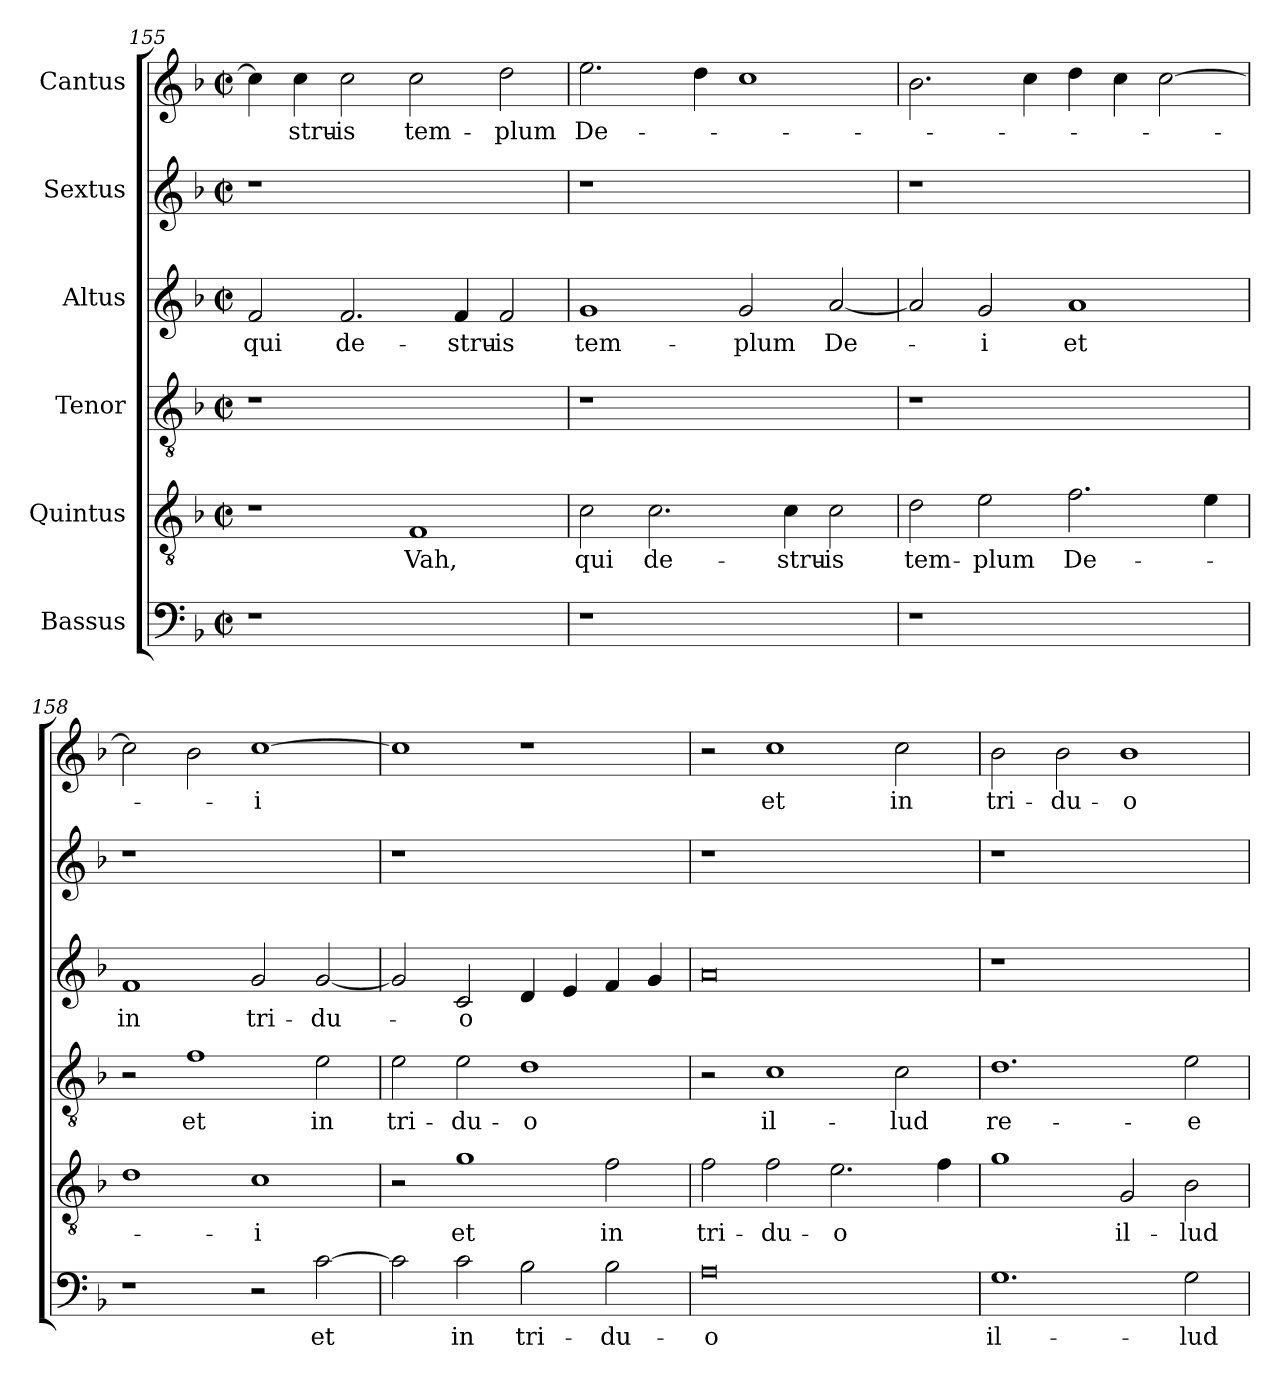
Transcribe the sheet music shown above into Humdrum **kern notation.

**kern	**text	**kern	**text	**kern	**text	**kern	**text	**kern	**kern	**text
*part6	*part6	*part5	*part5	*part4	*part4	*part3	*part3	*part2	*part1	*part1
*staff6	*staff6	*staff5	*staff5	*staff4	*staff4	*staff3	*staff3	*staff2	*staff1	*staff1
*I"Bassus	*	*I"Quintus	*	*I"Tenor	*	*I"Altus	*	*I"Sextus	*I"Cantus	*
*clefF4	*	*clefGv2	*	*clefGv2	*	*clefG2	*	*clefG2	*clefG2	*
*k[b-]	*	*k[b-]	*	*k[b-]	*	*k[b-]	*	*k[b-]	*k[b-]	*
*F:	*	*F:	*	*F:	*	*F:	*	*F:	*F:	*
*M2/2	*	*M2/2	*	*M2/2	*	*M2/2	*	*M2/2	*M2/2	*
*met(c|)	*	*met(c|)	*	*met(c|)	*	*met(c|)	*	*met(c|)	*met(c|)	*
=155	=155	=155	=155	=155	=155	=155	=155	=155	=155	=155
!	!	!	!	!	!	!	!LO:LY:b	!	!	!
1r	.	1r	.	1r	.	2f/	qui	1r	4cc\]	.
!	!	!	!	!	!	!	!	!	!	!LO:LY:b
.	.	.	.	.	.	.	.	.	4cc\	-stru-
!	!	!	!	!	!	!	!LO:LY:b	!	!	!LO:LY:b
.	.	.	.	.	.	2.f/	de-	.	2cc\	-is
!	!	!	!LO:LY:b	!	!	!	!	!	!	!LO:LY:b
1ryy	.	1F	Vah,	1ryy	.	.	.	1ryy	2cc\	tem-
!	!	!	!	!	!	!	!LO:LY:b	!	!	!
.	.	.	.	.	.	4f/	-stru-	.	.	.
!	!	!	!	!	!	!	!LO:LY:b	!	!	!LO:LY:b
.	.	.	.	.	.	2f/	-is	.	2dd\	-plum
=156	=156	=156	=156	=156	=156	=156	=156	=156	=156	=156
!	!	!	!LO:LY:b	!	!	!	!LO:LY:b	!	!	!LO:LY:b
1r	.	2c\	qui	1r	.	1g	tem-	1r	2.ee\	De-
!	!	!	!LO:LY:b	!	!	!	!	!	!	!
.	.	2.c\	de-	.	.	.	.	.	.	.
.	.	.	.	.	.	.	.	.	4dd\	.
!	!	!	!	!	!	!	!LO:LY:b	!	!	!
1ryy	.	.	.	1ryy	.	2g/	-plum	1ryy	1cc	.
!	!	!	!LO:LY:b	!	!	!	!	!	!	!
.	.	4c\	-stru-	.	.	.	.	.	.	.
!	!	!	!LO:LY:b	!	!	!	!LO:LY:b	!	!	!
.	.	2c\	-is	.	.	[2a/	De-	.	.	.
=157	=157	=157	=157	=157	=157	=157	=157	=157	=157	=157
!	!	!	!LO:LY:b	!	!	!	!	!	!	!
1r	.	2d\	tem-	1r	.	2a/]	.	1r	2.b-\	.
!	!	!	!LO:LY:b	!	!	!	!LO:LY:b	!	!	!
.	.	2e\	-plum	.	.	2g/	-i	.	.	.
.	.	.	.	.	.	.	.	.	4cc\	.
!	!	!	!LO:LY:b	!	!	!	!LO:LY:b	!	!	!
1ryy	.	2.f\	De-	1ryy	.	1a	et	1ryy	4dd\	.
.	.	.	.	.	.	.	.	.	4cc\	.
.	.	.	.	.	.	.	.	.	[2cc\	.
.	.	4e\	.	.	.	.	.	.	.	.
=158	=158	=158	=158	=158	=158	=158	=158	=158	=158	=158
!	!	!	!	!	!	!	!LO:LY:b	!	!	!
1r	.	1d	.	2r	.	1f	in	1r	2cc\]	.
!	!	!	!	!	!LO:LY:b	!	!	!	!	!
.	.	.	.	1f	et	.	.	.	2b-\	.
!	!	!	!LO:LY:b	!	!	!	!LO:LY:b	!	!	!LO:LY:b
2r	.	1c	-i	.	.	2g/	tri-	1ryy	[1cc	-i
!	!LO:LY:b	!	!	!	!LO:LY:b	!	!LO:LY:b	!	!	!
[2c\	et	.	.	2e\	in	[2g/	-du-	.	.	.
!!LO:LB:g=z
=159	=159	=159	=159	=159	=159	=159	=159	=159	=159	=159
!	!	!	!	!	!LO:LY:b	!	!	!	!	!
2c\]	.	2r	.	2e\	tri-	2g/]	.	1r	1cc]	.
!	!LO:LY:b	!	!LO:LY:b	!	!LO:LY:b	!	!LO:LY:b	!	!	!
2c\	in	1g	et	2e\	-du-	2c/	-o	.	.	.
!	!LO:LY:b	!	!	!	!LO:LY:b	!	!	!	!	!
2B-\	tri-	.	.	1d	-o	4d/	.	1ryy	1r	.
.	.	.	.	.	.	4e/	.	.	.	.
!	!LO:LY:b	!	!LO:LY:b	!	!	!	!	!	!	!
2B-\	-du-	2f\	in	.	.	4f/	.	.	.	.
.	.	.	.	.	.	4g/	.	.	.	.
=160	=160	=160	=160	=160	=160	=160	=160	=160	=160	=160
!	!LO:LY:b	!	!LO:LY:b	!	!	!	!	!	!	!
0A	-o	2f\	tri-	2r	.	0a	.	1r	2r	.
!	!	!	!LO:LY:b	!	!LO:LY:b	!	!	!	!	!LO:LY:b
.	.	2f\	-du-	1c	il-	.	.	.	1cc	et
!	!	!	!LO:LY:b	!	!	!	!	!	!	!
.	.	2.e\	-o	.	.	.	.	1ryy	.	.
!	!	!	!	!	!LO:LY:b	!	!	!	!	!LO:LY:b
.	.	.	.	2c\	-lud	.	.	.	2cc\	in
.	.	4f\	.	.	.	.	.	.	.	.
=161	=161	=161	=161	=161	=161	=161	=161	=161	=161	=161
!	!LO:LY:b	!	!	!	!LO:LY:b	!	!	!	!	!LO:LY:b
1.G	il-	1g	.	1.d	re-	1r	.	1r	2b-\	tri-
!	!	!	!	!	!	!	!	!	!	!LO:LY:b
.	.	.	.	.	.	.	.	.	2b-\	-du-
!	!	!	!LO:LY:b	!	!	!	!	!	!	!LO:LY:b
.	.	2G/	il-	.	.	1ryy	.	1ryy	1b-	-o
!	!LO:LY:b	!	!LO:LY:b	!	!LO:LY:b	!	!	!	!	!
2G\	-lud	2B-\	-lud	2e\	-e-	.	.	.	.	.
=	=	=	=	=	=	=	=	=	=	=
*-	*-	*-	*-	*-	*-	*-	*-	*-	*-	*-
